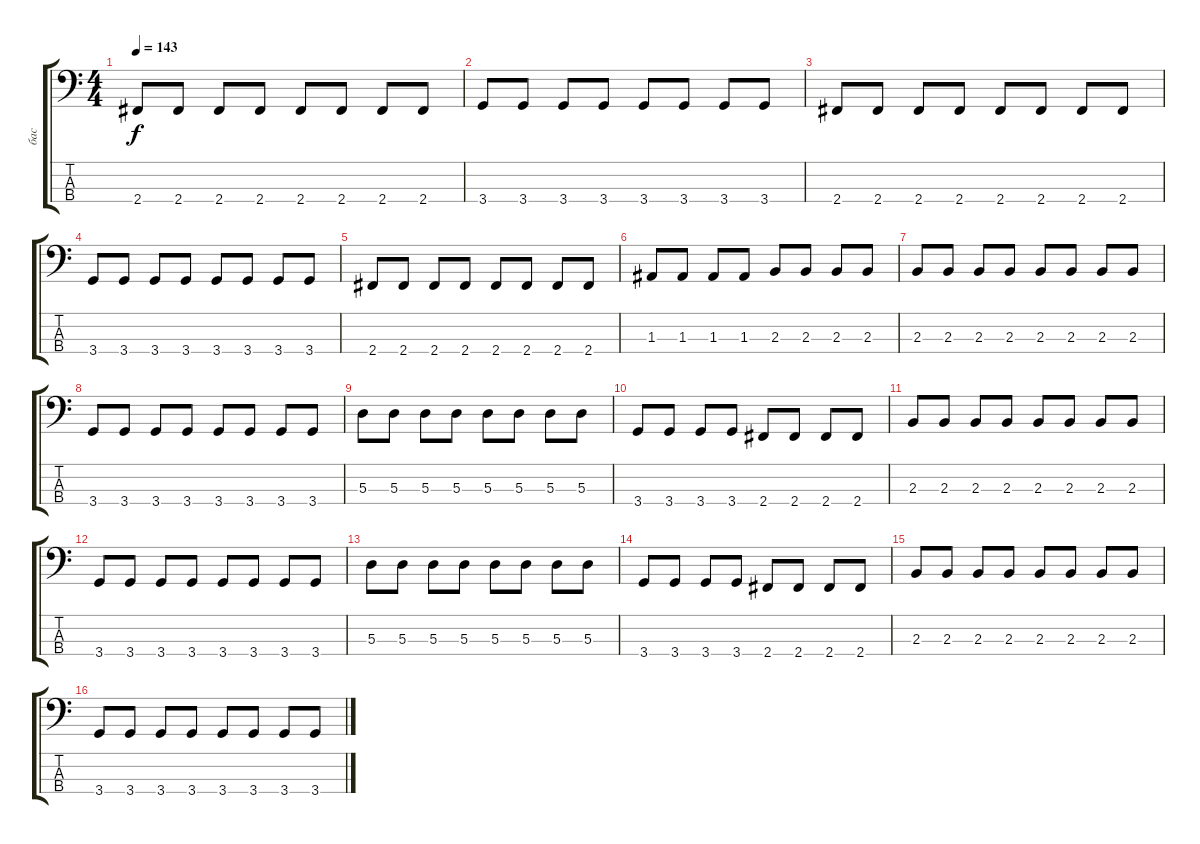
\track ("бас" "бас") {instrument electricbassfinger}
\staff {score tabs}
\tuning (G2 D2 A1 E1) {hide}
\ts (4 4)
\tempo 143
\clef f4
\ks c
2.4.8{dy f} 2.4.8 2.4.8 2.4.8 2.4.8 2.4.8 2.4.8 2.4.8 |
3.4.8 3.4.8 3.4.8 3.4.8 3.4.8 3.4.8 3.4.8 3.4.8 |
2.4.8 2.4.8 2.4.8 2.4.8 2.4.8 2.4.8 2.4.8 2.4.8 |
3.4.8 3.4.8 3.4.8 3.4.8 3.4.8 3.4.8 3.4.8 3.4.8 |
2.4.8 2.4.8 2.4.8 2.4.8 2.4.8 2.4.8 2.4.8 2.4.8 |
1.3.8 1.3.8 1.3.8 1.3.8 2.3.8 2.3.8 2.3.8 2.3.8 |
2.3.8 2.3.8 2.3.8 2.3.8 2.3.8 2.3.8 2.3.8 2.3.8 |
3.4.8 3.4.8 3.4.8 3.4.8 3.4.8 3.4.8 3.4.8 3.4.8 |
5.3.8 5.3.8 5.3.8 5.3.8 5.3.8 5.3.8 5.3.8 5.3.8 |
3.4.8 3.4.8 3.4.8 3.4.8 2.4.8 2.4.8 2.4.8 2.4.8 |
2.3.8 2.3.8 2.3.8 2.3.8 2.3.8 2.3.8 2.3.8 2.3.8 |
3.4.8 3.4.8 3.4.8 3.4.8 3.4.8 3.4.8 3.4.8 3.4.8 |
5.3.8 5.3.8 5.3.8 5.3.8 5.3.8 5.3.8 5.3.8 5.3.8 |
3.4.8 3.4.8 3.4.8 3.4.8 2.4.8 2.4.8 2.4.8 2.4.8 |
2.3.8 2.3.8 2.3.8 2.3.8 2.3.8 2.3.8 2.3.8 2.3.8 |
3.4.8 3.4.8 3.4.8 3.4.8 3.4.8 3.4.8 3.4.8 3.4.8
